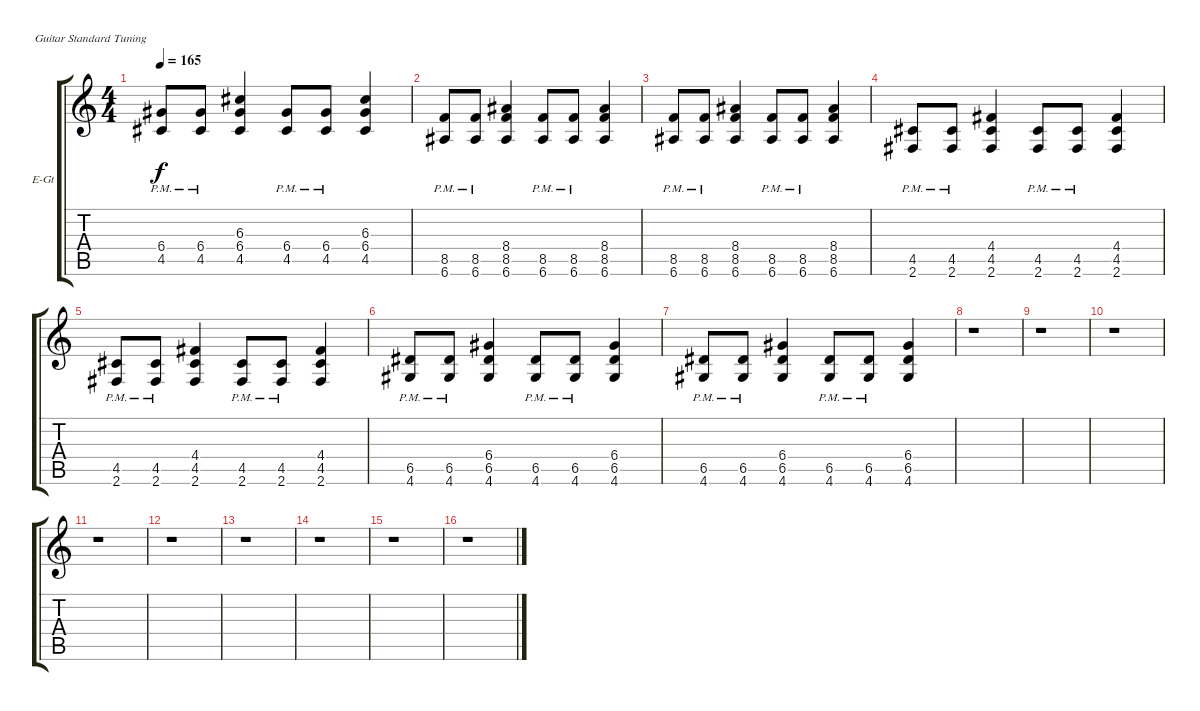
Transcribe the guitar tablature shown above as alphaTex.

\defaultSystemsLayout 4
\bracketExtendMode groupsimilarinstruments
\firstSystemTrackNameOrientation horizontal
\otherSystemsTrackNameOrientation horizontal
\track ("Erick" "E-Gt") {instrument distortionguitar}
\staff {score tabs}
\tuning (E4 B3 G3 D3 A2 E2)
\ts (4 4)
\tempo 165
\clef g2
\ks c
(4.5{pm} 6.4{pm}).8{dy f} (4.5{pm} 6.4{pm}).8 (4.5 6.4 6.3).4 (4.5{pm} 6.4{pm}).8 (4.5{pm} 6.4{pm}).8 (4.5 6.4 6.3).4 |
(6.6{pm} 8.5{pm}).8 (6.6{pm} 8.5{pm}).8 (6.6 8.5 8.4).4 (6.6{pm} 8.5{pm}).8 (6.6{pm} 8.5{pm}).8 (6.6 8.5 8.4).4 |
(6.6{pm} 8.5{pm}).8 (6.6{pm} 8.5{pm}).8 (6.6 8.5 8.4).4 (6.6{pm} 8.5{pm}).8 (6.6{pm} 8.5{pm}).8 (6.6 8.5 8.4).4 |
(2.6{pm} 4.5{pm}).8 (2.6{pm} 4.5{pm}).8 (2.6 4.5 4.4).4 (2.6{pm} 4.5{pm}).8 (2.6{pm} 4.5{pm}).8 (2.6 4.5 4.4).4 |
(2.6{pm} 4.5{pm}).8 (2.6{pm} 4.5{pm}).8 (2.6 4.5 4.4).4 (2.6{pm} 4.5{pm}).8 (2.6{pm} 4.5{pm}).8 (2.6 4.5 4.4).4 |
(4.6{pm} 6.5{pm}).8 (4.6{pm} 6.5{pm}).8 (4.6 6.5 6.4).4 (4.6{pm} 6.5{pm}).8 (4.6{pm} 6.5{pm}).8 (4.6 6.5 6.4).4 |
(4.6{pm} 6.5{pm}).8 (4.6{pm} 6.5{pm}).8 (4.6 6.5 6.4).4 (4.6{pm} 6.5{pm}).8 (4.6{pm} 6.5{pm}).8 (4.6 6.5 6.4).4 |
r.1 |
r.1 |
r.1 |
r.1 |
r.1 |
r.1 |
r.1 |
r.1 |
r.1
